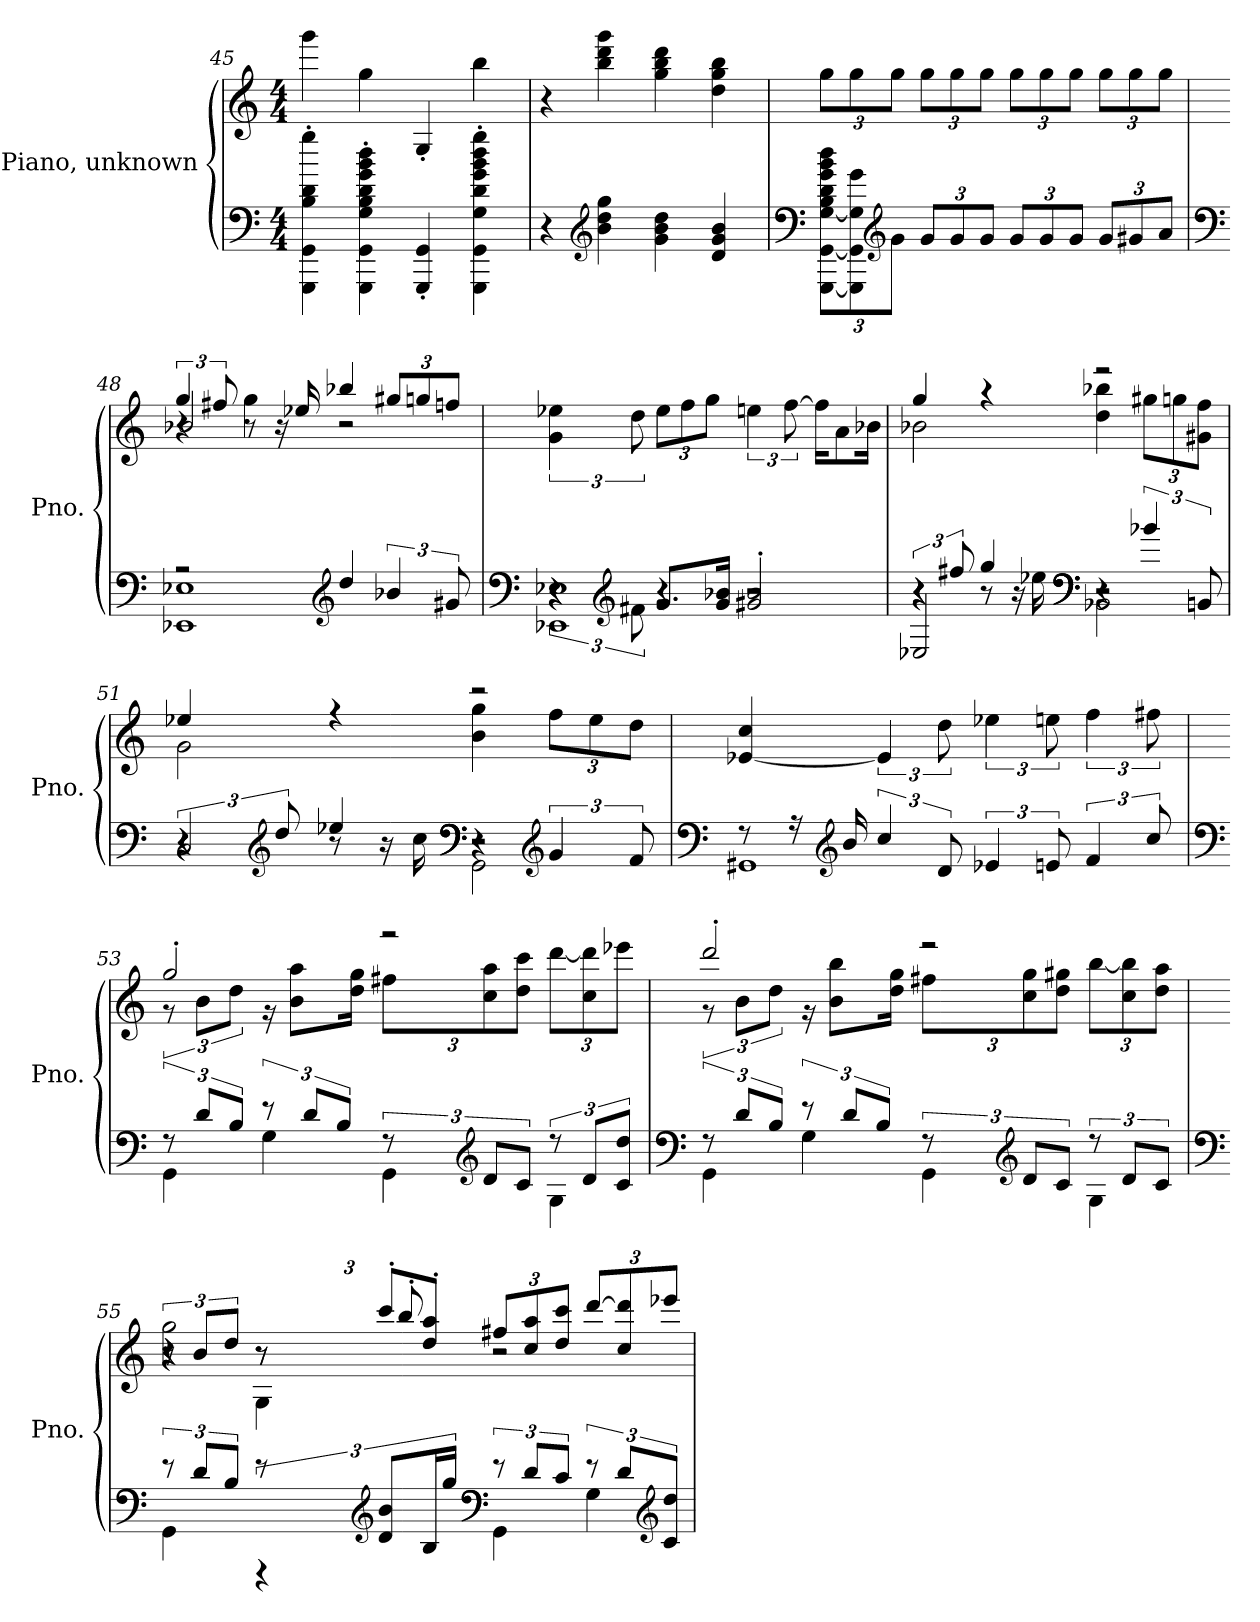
**kern	**kern
*part1	*part1
*staff2	*staff1
*I"Piano, unknown	*
*I'Pno.	*
*clefF4	*clefG2
*k[]	*k[]
*M4/4	*M4/4
=45	=45
4GGG\' 4GG\' 4B\' 4d\' 4gg\'	4ggg\
4GGG\' 4GG\' 4G\' 4B\' 4d\' 4g\' 4b\' 4dd\'	4gg\
4GGG/' 4GG/'	4G'/
4GGG\' 4GG\' 4G\' 4d\' 4g\' 4b\' 4dd\' 4gg\'	4bb\
=46	=46
4r	4r
*clefG2	*
4b\ 4dd\ 4gg\	4bb\ 4ddd\ 4ggg\
4g\ 4b\ 4dd\	4gg\ 4bb\ 4ddd\
4d/ 4g/ 4b/	4dd\ 4gg\ 4bb\
!!LO:PB:g=z
=47	=47
*clefF4	*
*Xbrackettup	*Xbrackettup
[12GGG\ [12GG\ [12G\ 12B\ 12d\ 12g\ 12b\ 12dd\L	12gg\L
12GGG\] 12GG\] 12G\] 12g\	12gg\
*clefG2	*
12g\J	12gg\J
12g/L	12gg\L
12g/	12gg\
12g/J	12gg\J
12g/L	12gg\L
12g/	12gg\
12g/J	12gg\J
12g/L	12gg\L
12g#X/	12gg\
12a/J	12gg\J
=48	=48
*clefF4	*
*^	*
*	*	*brackettup
*	*	*^
*	*	*	*^
2r	1EE-X 1E-X	6gg/	4r	2b-X/
.	.	12ff#X/	.	.
.	.	8r	4gg\	.
.	.	16r	.	.
.	.	16ee-X/	.	.
*clefG2	*	*	*	*
4dd/	.	4bb-X/	2r	2r
*brackettup	*	*Xbrackettup	*	*
6b-X/	.	12gg#X/L	.	.
.	.	12ggn/	.	.
12g#X/	.	12ffn/J	.	.
*v	*v	*	*	*
*	*v	*v	*v
!!LO:LB:g=z
=49	=49
*clefF4	*
*^	*
*	*^	*
*	*	*	*brackettup
4r	6r	1EE-X 1E-X	6g\ 6ee-X\
*clefG2	*	*	*
.	12f#X\	.	12dd\
*	*	*	*Xbrackettup
8.g/L	4r	.	12ee-\L
.	.	.	12ff\
.	.	.	12gg\J
16g/ 16b-X/Jk	.	.	.
*	*	*	*brackettup
2g#X/' 2b-/'	2r	.	6een\
.	.	.	[12ff\
.	.	.	16ff\KL]
.	.	.	8a\
.	.	.	16b-X\Jk
=50	=50	=50	=50
*	*	*	*^
6r	4r	2E-X/	4gg/	2b-X\
12ff#X/	.	.	.	.
4gg/	8r	.	4r	.
.	16r	.	.	.
.	16ee-X\	.	.	.
*clefF4	*	*	*	*
4r	2BB-X\	2r	2r	4dd\ 4bb-X\
*	*	*	*	*Xbrackettup
6b-X/	.	.	.	12gg#X\L
.	.	.	.	12ggn\
12BBn/	.	.	.	12g#X\ 12ff\J
!!LO:LB:g=z	!!
=51	=51	=51	=51	=51
6r	4r	2C/	4ee-X/	2g\
*clefG2	*	*	*	*
12dd/	.	.	.	.
4ee-X/	8r	.	4r	.
.	16r	.	.	.
.	16cc\	.	.	.
*clefF4	*	*	*	*
4r	2GG\	2r	2r	4b\ 4gg\
*clefG2	*	*	*	*
6g/	.	.	.	12ff\L
.	.	.	.	12ee-\
12f/	.	.	.	12dd\J
*v	*v	*v	*	*
*	*v	*v
=52	=52
*clefF4	*
*^	*
8r	1GG#X	[4e-X/ 4cc/
16r	.	.
*clefG2	*	*
16b/	.	.
*	*	*brackettup
6cc/	.	6e-/]
12d/	.	12dd\
6e-X/	.	6ee-X\
12en/	.	12een\
6f/	.	6ff\
12cc/	.	12ff#X\
!!LO:LB:g=z
=53	=53	=53
*clefF4	*	*
*	*	*^
12r	4GG\	2gg'/	12r
12d/L	.	.	12b\L
12B/J	.	.	12dd\J
12r	4G\	.	16r
.	.	.	8b\ 8aa\L
12d/L	.	.	.
12B/J	.	.	.
.	.	.	16dd\ 16gg\Jk
*	*	*	*Xbrackettup
12r	4GG\	2r	12ff#X\L
*clefG2	*	*	*
12d/L	.	.	12cc\ 12aa\
12c/J	.	.	12dd\ 12ccc\J
12r	4G\	.	[12ddd\L
12d/L	.	.	12cc\ 12ddd\]
12c/ 12dd/J	.	.	12eee-X\J
=54	=54	=54	=54
*clefF4	*	*	*
*	*	*	*brackettup
12r	4GG\	2ddd'/	12r
12d/L	.	.	12b\L
12B/J	.	.	12dd\J
12r	4G\	.	16r
.	.	.	8b\ 8bb\L
12d/L	.	.	.
12B/J	.	.	.
.	.	.	16dd\ 16gg\Jk
*	*	*	*Xbrackettup
12r	4GG\	2r	12ff#X\L
*clefG2	*	*	*
12d/L	.	.	12cc\ 12gg\
12c/J	.	.	12dd\ 12gg#X\J
12r	4G\	.	[12bb\L
12d/L	.	.	12cc\ 12bb\]
12c/J	.	.	12dd\ 12aa\J
*	*	*v	*v
!!LO:LB:g=z
=55	=55	=55
*clefF4	*	*
*	*	*^
*	*	*	*^
*	*	*	*	*brackettup
*	*	*	*	*^
12r	4GG\	4r	2gg\	12r	4r
12d/L	.	.	.	12b/L	.
12B/J	.	.	.	12dd/J	.
12r	4r	12r	.	8r	4G\
*clefG2	*	*	*	*	*
12d/ 12b/L	.	12ccc'/L	.	.	.
.	.	.	.	8bb'/	.
24B/L	.	12dd/' 12aa/'J	.	.	.
24gg/JJ	.	.	.	.	.
*clefF4	*	*	*	*	*
*	*	*	*	*Xbrackettup	*
12r	4GG\	2r	2r	12ff#X/L	2r
12d/L	.	.	.	12cc/ 12aa/	.
12c/J	.	.	.	12dd/ 12ccc/J	.
12r	4G\	.	.	[12ddd/L	.
12d/L	.	.	.	12cc/ 12ddd/]	.
*clefG2	*	*	*	*	*
12c/ 12dd/J	.	.	.	12eee-X/J	.
*v	*v	*	*	*	*
*	*v	*v	*v	*v
=	=
*-	*-
